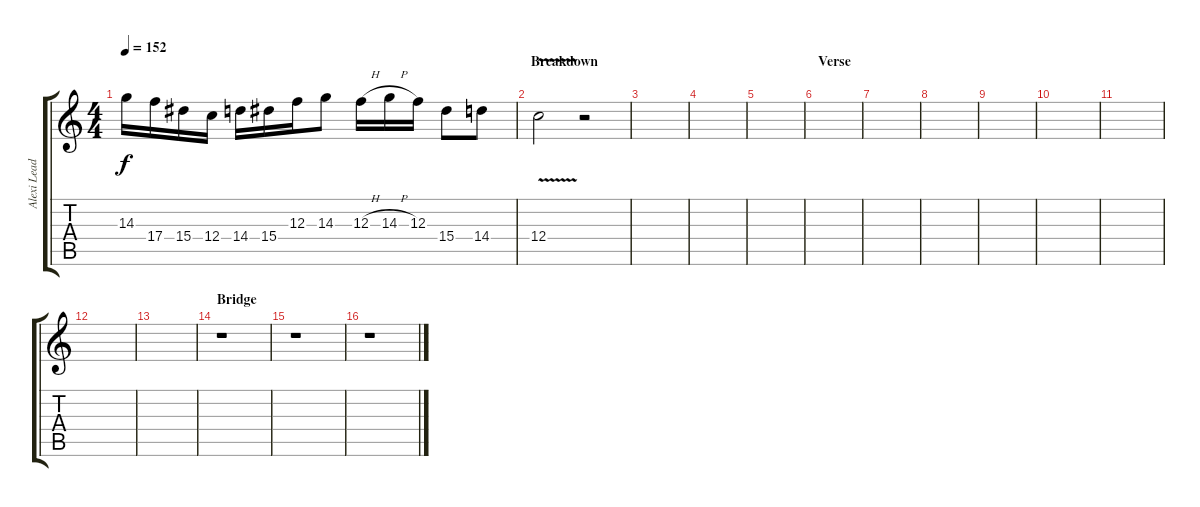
\track ("Alexi Lead" "Alexi Lead") {instrument overdrivenguitar}
\staff {score tabs}
\tuning (D4 A3 F3 C3 G2 C2) {hide}
\ts (4 4)
\tempo 152
\clef g2
\ks c
14.3.16{dy f} 17.4.16 15.4.16 12.4.16 14.4.16 15.4.16 12.3.16 14.3.8 12.3{h}.16 14.3{h}.16 12.3.16 15.4.8 14.4.8 |
\section ("" "Breakdown")
12.4{v}.2 r.2 |
|
|
|
\section ("" "Verse")
|
|
|
|
|
|
|
|
\section ("" "Bridge")
r.1 |
r.1 |
r.1
